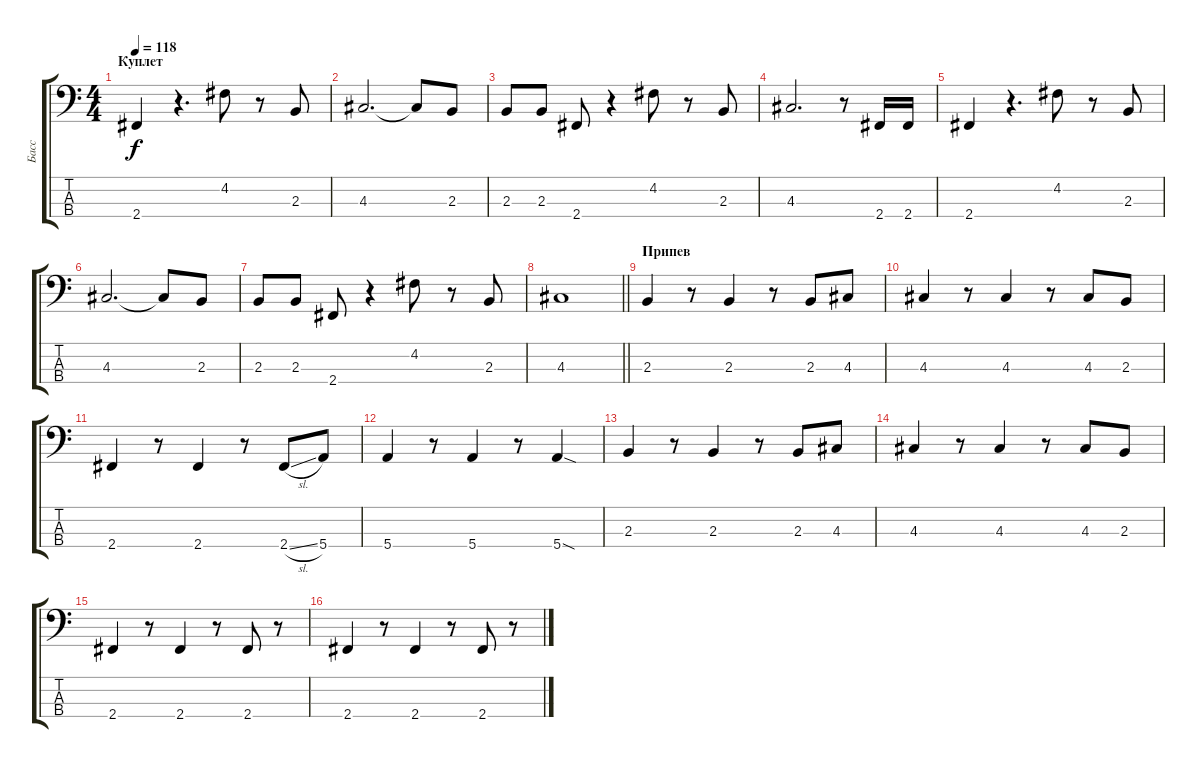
\track ("Басс" "Басс") {instrument electricbassfinger}
\staff {score tabs}
\tuning (G2 D2 A1 E1) {hide}
\ts (4 4)
\section ("" "Куплет")
\tempo 118
\clef f4
\ks c
2.4.4{dy f} r.4{d} 4.2.8 r.8 2.3.8 |
4.3.2{d} 4.3{t}.8 2.3.8 |
2.3.8 2.3.8 2.4.8 r.4 4.2.8 r.8 2.3.8 |
4.3.2{d} r.8 2.4.16 2.4.16 |
2.4.4 r.4{d} 4.2.8 r.8 2.3.8 |
4.3.2{d} 4.3{t}.8 2.3.8 |
2.3.8 2.3.8 2.4.8 r.4 4.2.8 r.8 2.3.8 |
\barLineRight lightlight
4.3.1 |
\section ("" "Припев")
2.3.4 r.8 2.3.4 r.8 2.3.8 4.3.8 |
4.3.4 r.8 4.3.4 r.8 4.3.8 2.3.8 |
2.4.4 r.8 2.4.4 r.8 2.4{sl}.8 5.4.8 |
5.4.4 r.8 5.4.4 r.8 5.4{sod}.4 |
2.3.4 r.8 2.3.4 r.8 2.3.8 4.3.8 |
4.3.4 r.8 4.3.4 r.8 4.3.8 2.3.8 |
2.4.4 r.8 2.4.4 r.8 2.4.8 r.8 |
2.4.4 r.8 2.4.4 r.8 2.4.8 r.8
